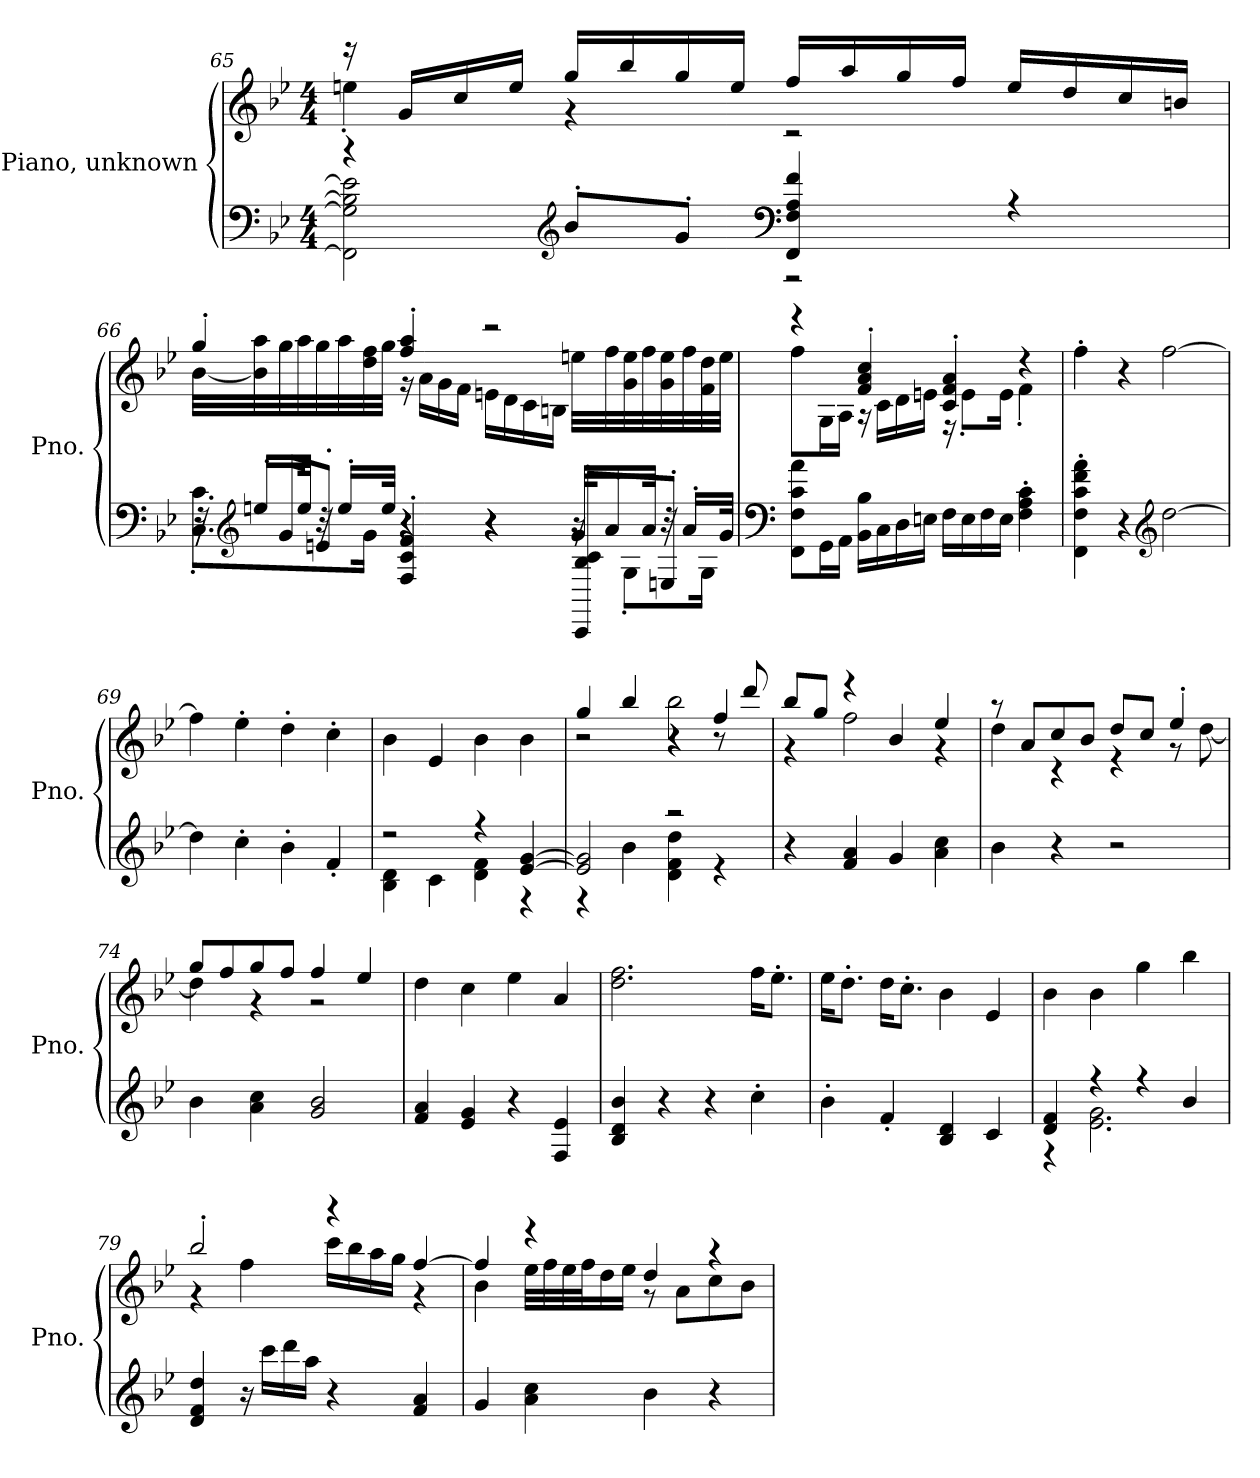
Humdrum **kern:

**kern	**kern
*part1	*part1
*staff2	*staff1
*I"Piano, unknown	*
*I'Pno.	*
*clefF4	*clefG2
*k[b-e-]	*k[b-e-]
*M4/4	*M4/4
=65	=65
*^	*^
4r	2FF\] 2G\] 2B-\] 2e\]	16r	4een'\
.	.	16g/LL	.
.	.	16cc/	.
.	.	16ee/JJ	.
*clefG2	*	*	*
8b-'/L	.	16gg/LL	4r
.	.	16bb-/	.
8g'/J	.	16gg/	.
.	.	16ee/JJ	.
*clefF4	*	*	*
4FF/ 4F/ 4A/ 4f/	2r	16ff/LL	2r
.	.	16aa/	.
.	.	16gg/	.
.	.	16ff/JJ	.
4r	.	16ee/LL	.
.	.	16dd/	.
.	.	16cc/	.
.	.	16bn/JJ	.
!!LO:LB:g=z	!!
=66	=66	=66	=66
*	*^	*	*
32r	8.C\' 8.c\'L	16r	4gg'/	[32b-\LLL
*clefG2	*	*	*	*
16een'/LL	.	.	.	32b-\] 32aa\
.	.	16g/KL	.	32gg\
32ee/JJk	.	.	.	32aa\
32r	.	8en'/J	.	32gg\
16ee'/LL	.	.	.	32aa\
.	16g\Jk	.	.	32dd\ 32ff\
32ee/JJk	.	.	.	32gg\JJJ
4F/' 4c/' 4f/'	4r	4r	4ff/' 4aa/'	16r
.	.	.	.	16a\LL
.	.	.	.	16g\
.	.	.	.	16f\JJ
4r	4r	4r	2r	16en\LL
.	.	.	.	16d\
.	.	.	.	16c\
.	.	.	.	16Bn\JJ
32g/KLL	16r	8CC/' 8B-/' 8c/'L	.	32een\LLL
16a'/	.	.	.	32ff\
.	8G'\L	.	.	32g\ 32ee\
32a/JJk	.	.	.	32ff\
32r	.	8En'/J	.	32g\ 32ee\
16a'/LL	.	.	.	32ff\
.	16G\Jk	.	.	32f\ 32dd\
32g/JJk	.	.	.	32ee\JJJ
*v	*v	*v	*	*
=67	=67	=67
*clefF4	*	*
8FF\ 8F\ 8c\ 8a\L	4r	8ff\L
16GG\L	.	16G\L
16AA\JJ	.	16A\JJ
16BB-\ 16B-\LL	4f/' 4a/' 4cc/'	16r
16C\	.	16c\LL
16D\	.	16d\
16En\JJ	.	16en\JJ
16F\LL	4c/' 4f/' 4a/'	16r
16E\	.	8e'\L
16F\	.	.
16E\JJ	.	16e\Jk
4F\' 4A\' 4c\'	4r	4f'\
*	*v	*v
!!LO:PB:g=z
=68	=68
4FF\' 4F\' 4c\' 4f\' 4a\'	4ff'\
4r	4r
*clefG2	*
[2dd\	[2ff\
=69	=69
4dd\]	4ff\]
4cc'\	4ee-'\
4b-'\	4dd'\
4f'/	4cc'\
=70	=70
*^	*
2r	4B-\ 4d\	4b-\
.	4c\	4e-/
4r	4d\ 4f\	4b-\
[4e-/ [4g/	4r	4b-\
=71	=71	=71
*	*	*^
*	*	*	*^
2e-/] 2g/]	4r	4gg/	2r	2r
.	4b-\	4bb-/	.	.
2r	4d\ 4f\ 4dd\	4r	2bb-\	4r
.	4r	8r	.	4ff/
.	.	8ddd/	.	.
*v	*v	*	*	*
*	*	*v	*v
=72	=72	=72
4r	8bb-/L	4r
.	8gg/J	.
4f/ 4a/	4r	2ff\
4g/	4b-/	.
4a\ 4cc\	4ee-/	4r
=73	=73	=73
4b-\	8r	4dd\
.	8a/L	.
4r	8cc/	4r
.	8b-/J	.
2r	8dd/L	4r
.	8cc/J	.
.	4ee-'/	8r
.	.	[8dd\
!!LO:LB:g=z	!!
=74	=74	=74
4b-\	8gg/L	4dd\]
.	8ff/	.
4a\ 4cc\	8gg/	4r
.	8ff/J	.
2g/ 2b-/	4ff/	2r
.	4ee-/	.
*	*v	*v
=75	=75
4f/ 4a/	4dd\
4e-/ 4g/	4cc\
4r	4ee-\
4F/ 4e-/	4a/
=76	=76
4B-/ 4d/ 4b-/	2.dd\ 2.ff\
4r	.
4r	.
4cc'\	16ff\KL
.	8.ee-'\J
=77	=77
4b-'\	16ee-\KL
.	8.dd'\J
4f'/	16dd\KL
.	8.cc'\J
4B-/ 4d/	4b-\
4c/	4e-/
=78	=78
*^	*
4d/ 4f/	4r	4b-\
4r	2.e-\ 2.g\	4b-\
4r	.	4gg\
4b-/	.	4bb-\
*v	*v	*
=79	=79
*	*^
4d/ 4f/ 4dd/	2bb-'/	4r
16r	.	4ff\
16ccc\LL	.	.
16ddd\	.	.
16aa\JJ	.	.
4r	4r	16ccc\LL
.	.	16bb-\
.	.	16aa\
.	.	16gg\JJ
4f/ 4a/	[4ff/	4r
!!LO:LB:g=z	!!
=80	=80	=80
4g/	4ff/]	4b-\
4a\ 4cc\	4r	32ee-\LLL
.	.	32ff\
.	.	32ee-\
.	.	32ff\J
.	.	16dd\
.	.	16ee-\JJ
4b-\	4dd/	8r
.	.	8a\L
4r	4r	8cc\
.	.	8b-\J
*	*v	*v
=	=
*-	*-
